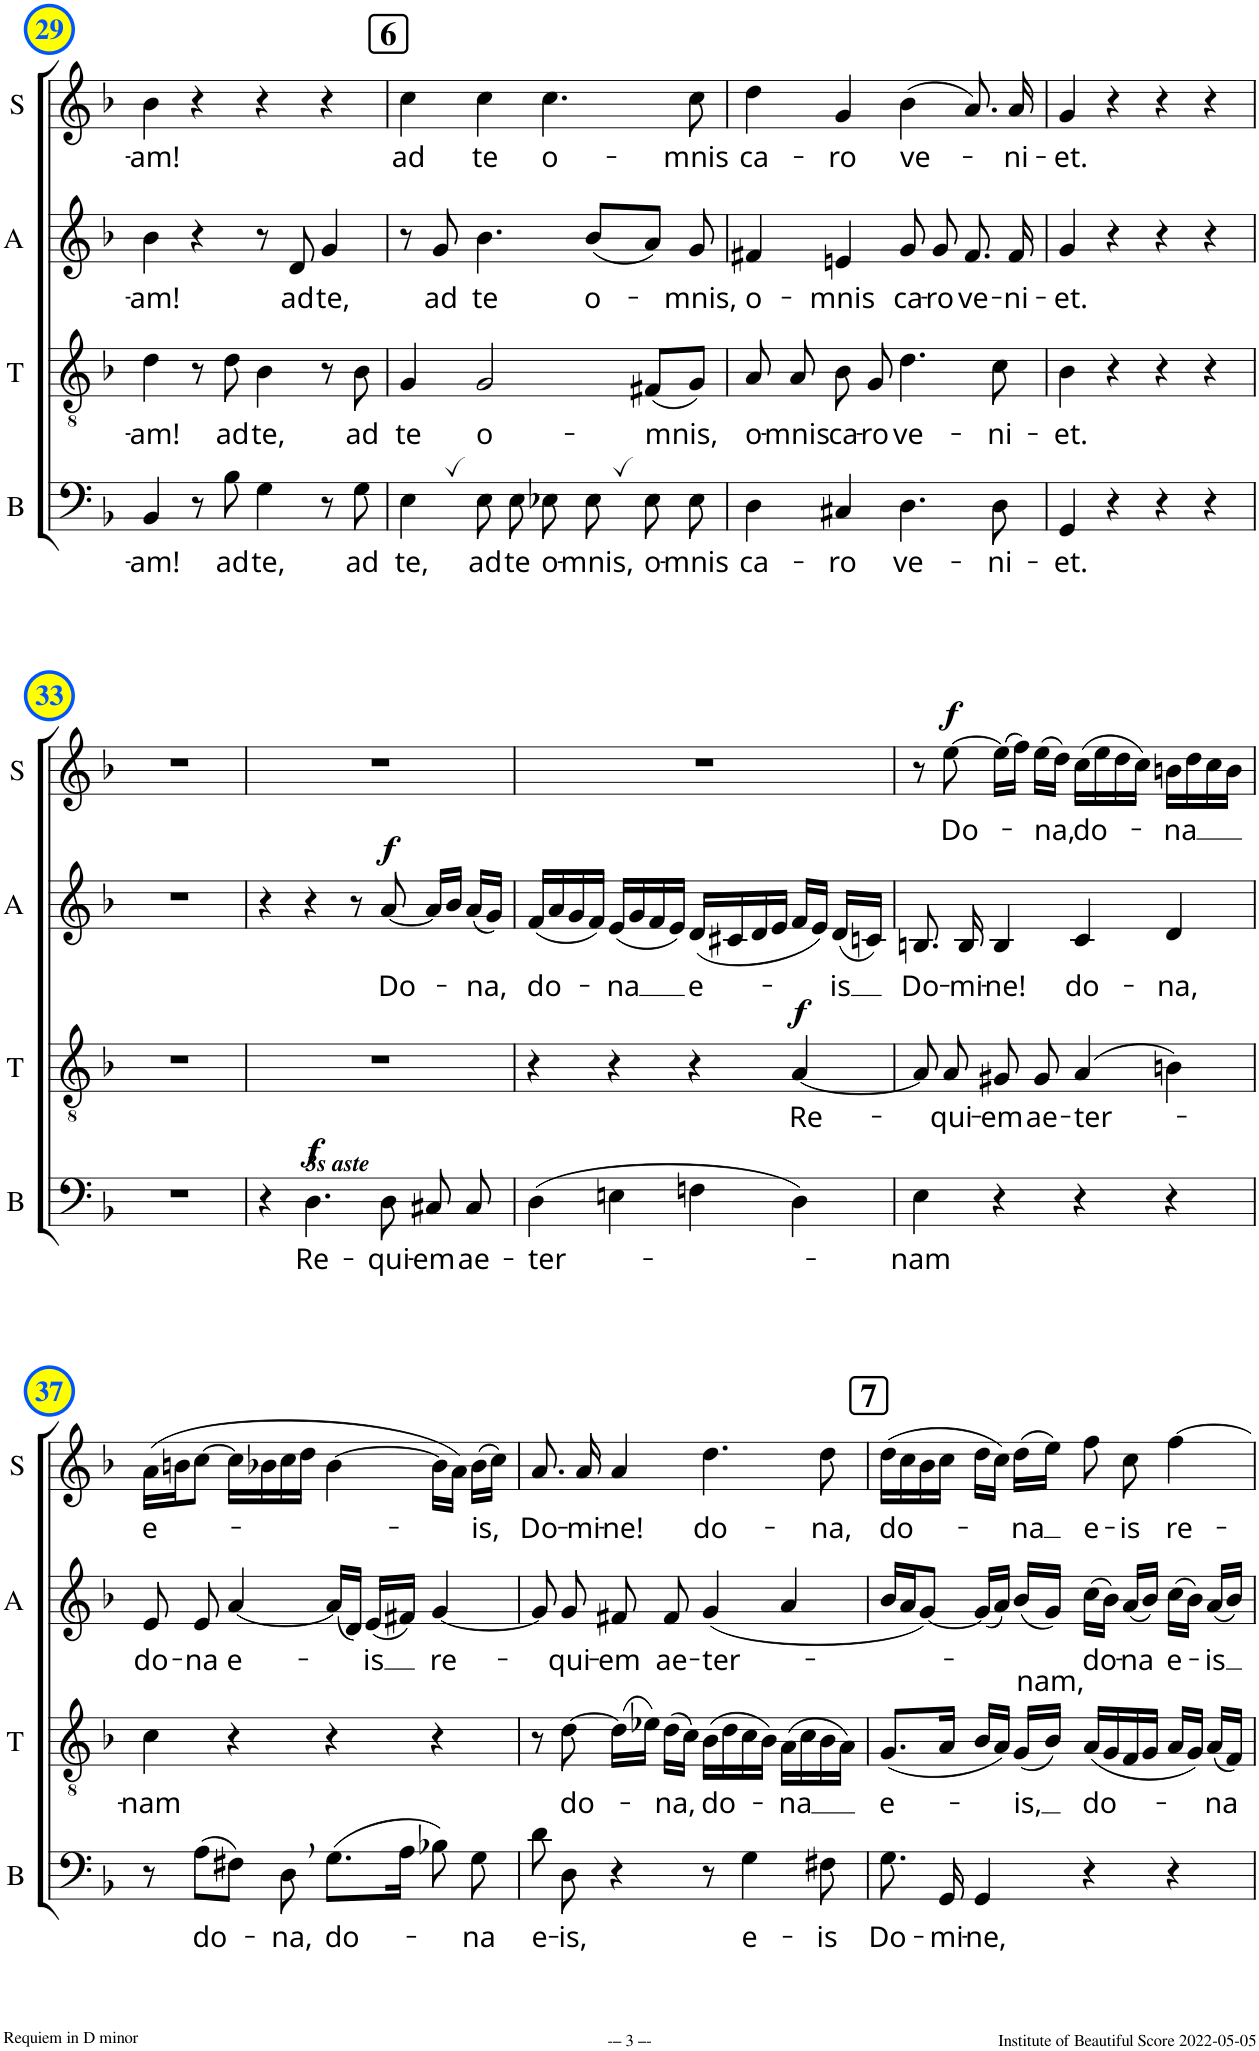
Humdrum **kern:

**kern	**text	**dynam	**kern	**text	**dynam	**kern	**text	**dynam	**kern	**text	**dynam
*part4	*part4	*part4	*part3	*part3	*part3	*part2	*part2	*part2	*part1	*part1	*part1
*staff4	*staff4	*staff4	*staff3	*staff3	*staff3	*staff2	*staff2	*staff2	*staff1	*staff1	*staff1
*I"B	*	*	*I"T	*	*	*I"A	*	*	*I"S	*	*
*I'B	*	*	*I'T	*	*	*I'A	*	*	*I'S	*	*
!!LO:PB:g=z
*clefF4	*	*	*clefGv2	*	*	*clefG2	*	*	*clefG2	*	*
*	*	*	*	*	*	*Trd1c2	*	*	*	*	*
*k[b-]	*	*	*k[b-]	*	*	*k[b-]	*	*	*k[b-]	*	*
*M4/4	*	*	*M4/4	*	*	*M4/4	*	*	*M4/4	*	*
*met(c)	*	*	*met(c)	*	*	*met(c)	*	*	*met(c)	*	*
=29	=29	=29	=29	=29	=29	=29	=29	=29	=29	=29	=29
!	!LO:LY:b	!	!	!LO:LY:b	!	!	!LO:LY:b	!	!	!LO:LY:b	!
4BB-/	-am!	.	4d\	-am!	.	4b-\	-am!	.	4b-\	-am!	.
8r	.	.	8r	.	.	4r	.	.	4r	.	.
!	!LO:LY:b	!	!	!LO:LY:b	!	!	!	!	!	!	!
8B-\	ad	.	8d\	ad	.	.	.	.	.	.	.
!	!LO:LY:b	!	!	!LO:LY:b	!	!	!	!	!	!	!
4G\	te,	.	4B-\	te,	.	8r	.	.	4r	.	.
!	!	!	!	!	!	!	!LO:LY:b	!	!	!	!
.	.	.	.	.	.	8d/	ad	.	.	.	.
!	!	!	!	!	!	!	!LO:LY:b	!	!	!	!
8r	.	.	8r	.	.	4g/	te,	.	4r	.	.
!	!LO:LY:b	!	!	!LO:LY:b	!	!	!	!	!	!	!
8G\	ad	.	8B-\	ad	.	.	.	.	.	.	.
!!LO:REH:place=s1:a:B:cj:fs=14:t=6
=30	=30	=30	=30	=30	=30	=30	=30	=30	=30	=30	=30
!	!LO:LY:b	!	!	!LO:LY:b	!	!	!	!	!	!LO:LY:b	!
4E,\	te,	.	4G/	te	.	8r	.	.	4cc\	ad	.
!	!	!	!	!	!	!	!LO:LY:b	!	!	!	!
.	.	.	.	.	.	8g/	ad	.	.	.	.
!	!LO:LY:b	!	!	!LO:LY:b	!	!	!LO:LY:b	!	!	!LO:LY:b	!
8E\	ad	.	2G/	o-	.	4.b-\	te	.	4cc\	te	.
!	!LO:LY:b	!	!	!	!	!	!	!	!	!	!
8E\	te	.	.	.	.	.	.	.	.	.	.
!	!LO:LY:b	!	!	!	!	!	!	!	!	!LO:LY:b	!
8E-X\	o-	.	.	.	.	.	.	.	4.cc\	o-	.
!	!LO:LY:b	!	!	!	!	!	!LO:LY:b	!	!	!	!
8E-,\	-mnis,	.	.	.	.	(8b-/L	o-	.	.	.	.
!	!LO:LY:b	!	!	!LO:LY:b	!	!	!	!	!	!	!
8E-\	o-	.	(8F#X/L	-mnis,	.	8a/J)	.	.	.	.	.
!	!LO:LY:b	!	!	!	!	!	!LO:LY:b	!	!	!LO:LY:b	!
8E-\	-mnis	.	8G/J)	.	.	8g/	-mnis,	.	8cc\	-mnis	.
=31	=31	=31	=31	=31	=31	=31	=31	=31	=31	=31	=31
!	!LO:LY:b	!	!	!LO:LY:b	!	!	!LO:LY:b	!	!	!LO:LY:b	!
4D\	ca-	.	8A/	o-	.	4f#X/	o-	.	4dd\	ca-	.
!	!	!	!	!LO:LY:b	!	!	!	!	!	!	!
.	.	.	8A/	-mnis	.	.	.	.	.	.	.
!	!LO:LY:b	!	!	!LO:LY:b	!	!	!LO:LY:b	!	!	!LO:LY:b	!
4C#X/	-ro	.	8B-\	ca-	.	4en/	-mnis	.	4g/	-ro	.
!	!	!	!	!LO:LY:b	!	!	!	!	!	!	!
.	.	.	8G/	-ro	.	.	.	.	.	.	.
!	!LO:LY:b	!	!	!LO:LY:b	!	!	!LO:LY:b	!	!	!LO:LY:b	!
4.D\	ve-	.	4.d\	ve-	.	8g/	ca-	.	(4b-\	ve-	.
!	!	!	!	!	!	!	!LO:LY:b	!	!	!	!
.	.	.	.	.	.	8g/	-ro	.	.	.	.
!	!	!	!	!	!	!	!LO:LY:b	!	!	!	!
.	.	.	.	.	.	8.f#/	ve-	.	8.a/)	.	.
!	!LO:LY:b	!	!	!LO:LY:b	!	!	!	!	!	!	!
8D\	-ni-	.	8c\	-ni-	.	.	.	.	.	.	.
!	!	!	!	!	!	!	!LO:LY:b	!	!	!LO:LY:b	!
.	.	.	.	.	.	16f#/	-ni-	.	16a/	-ni-	.
=32	=32	=32	=32	=32	=32	=32	=32	=32	=32	=32	=32
!	!LO:LY:b	!	!	!LO:LY:b	!	!	!LO:LY:b	!	!	!LO:LY:b	!
4GG/	-et.	.	4B-\	-et.	.	4g/	-et.	.	4g/	-et.	.
4r	.	.	4r	.	.	4r	.	.	4r	.	.
4r	.	.	4r	.	.	4r	.	.	4r	.	.
4r	.	.	4r	.	.	4r	.	.	4r	.	.
!!LO:LB:g=z
=33	=33	=33	=33	=33	=33	=33	=33	=33	=33	=33	=33
1r	.	.	1r	.	.	1r	.	.	1r	.	.
=34	=34	=34	=34	=34	=34	=34	=34	=34	=34	=34	=34
4r	.	.	1r	.	.	4r	.	.	1r	.	.
!LO:TX:a:Bi:t=3s aste	!	!	!	!	!	!	!	!	!	!	!
!	!LO:LY:b	!LO:DY:a	!	!	!	!	!	!	!	!	!
4.D\	Re-	f	.	.	.	4r	.	.	.	.	.
.	.	.	.	.	.	8r	.	.	.	.	.
!	!LO:LY:b	!	!	!	!	!	!LO:LY:b	!LO:DY:a	!	!	!
8D\	-qui-	.	.	.	.	[8a/	Do-	f	.	.	.
!	!LO:LY:b	!	!	!	!	!	!	!	!	!	!
8C#X/	-em	.	.	.	.	16a/LL]	.	.	.	.	.
.	.	.	.	.	.	16b-/JJ	.	.	.	.	.
!	!LO:LY:b	!	!	!	!	!	!LO:LY:b	!	!	!	!
8C#/	ae-	.	.	.	.	(16a/LL	-na,	.	.	.	.
.	.	.	.	.	.	16g/JJ)	.	.	.	.	.
=35	=35	=35	=35	=35	=35	=35	=35	=35	=35	=35	=35
!	!LO:LY:b	!	!	!	!	!	!LO:LY:b	!	!	!	!
(4D\	-ter-	.	4r	.	.	(16f/LL	do-	.	1r	.	.
.	.	.	.	.	.	16a/	.	.	.	.	.
.	.	.	.	.	.	16g/	.	.	.	.	.
.	.	.	.	.	.	16f/JJ)	.	.	.	.	.
!	!	!	!	!	!	!	!LO:LY:b	!	!	!	!
4En\	.	.	4r	.	.	(16e/LL	-na	.	.	.	.
.	.	.	.	.	.	16g/	.	.	.	.	.
.	.	.	.	.	.	16f/	.	.	.	.	.
.	.	.	.	.	.	16e/JJ)	.	.	.	.	.
!	!	!	!	!	!	!	!LO:LY:b	!	!	!	!
4Fn\	.	.	4r	.	.	(16d/LL	e-	.	.	.	.
.	.	.	.	.	.	16c#X/	.	.	.	.	.
.	.	.	.	.	.	16d/	.	.	.	.	.
.	.	.	.	.	.	16e/JJ	.	.	.	.	.
!	!	!	!	!LO:LY:b	!LO:DY:a	!	!	!	!	!	!
4D\)	.	.	[4A/	Re-	f	16f/LL	.	.	.	.	.
.	.	.	.	.	.	16e/JJ)	.	.	.	.	.
!	!	!	!	!	!	!	!LO:LY:b	!	!	!	!
.	.	.	.	.	.	(16d/LL	-is	.	.	.	.
.	.	.	.	.	.	16cn/JJ)	.	.	.	.	.
=36	=36	=36	=36	=36	=36	=36	=36	=36	=36	=36	=36
!	!LO:LY:b	!	!	!	!	!	!LO:LY:b	!	!	!	!
4E\	-nam	.	8A/]	.	.	8.Bn/	Do-	.	8r	.	.
!	!	!	!	!LO:LY:b	!	!	!	!	!	!LO:LY:b	!LO:DY:a
.	.	.	8A/	-qui-	.	.	.	.	[8ee\	Do-	f
!	!	!	!	!	!	!	!LO:LY:b	!	!	!	!
.	.	.	.	.	.	16B/	-mi-	.	.	.	.
!	!	!	!	!LO:LY:b	!	!	!LO:LY:b	!	!	!	!
4r	.	.	8G#X/	-em	.	4B/	-ne!	.	(16ee\LL]	.	.
.	.	.	.	.	.	.	.	.	16ff\JJ)	.	.
!	!	!	!	!LO:LY:b	!	!	!	!	!	!LO:LY:b	!
.	.	.	8G#/	ae-	.	.	.	.	(16ee\LL	-na,	.
.	.	.	.	.	.	.	.	.	16dd\JJ)	.	.
!	!	!	!	!LO:LY:b	!	!	!LO:LY:b	!	!	!LO:LY:b	!
4r	.	.	(>4A/	-ter-	.	4c/	do-	.	(16cc\LL	do-	.
.	.	.	.	.	.	.	.	.	16ee\	.	.
.	.	.	.	.	.	.	.	.	16dd\	.	.
.	.	.	.	.	.	.	.	.	16cc\JJ)	.	.
!	!	!	!	!	!	!	!LO:LY:b	!	!	!LO:LY:b	!
4r	.	.	4Bn\)	.	.	4d/	-na,	.	16bn\LL	na	.
.	.	.	.	.	.	.	.	.	16dd\	.	.
.	.	.	.	.	.	.	.	.	16cc\	.	.
.	.	.	.	.	.	.	.	.	16b\JJ	.	.
!!LO:LB:g=z
=37	=37	=37	=37	=37	=37	=37	=37	=37	=37	=37	=37
!	!	!	!	!LO:LY:b	!	!	!LO:LY:b	!	!	!LO:LY:b	!
8r	.	.	4c\	-nam	.	8e/	do-	.	(16a\LL	e-	.
.	.	.	.	.	.	.	.	.	16bn\J	.	.
!	!LO:LY:b	!	!	!	!	!	!LO:LY:b	!	!	!	!
(8A\L	do-	.	.	.	.	8e/	-na	.	[8cc\J	.	.
!	!	!	!	!	!	!	!LO:LY:b	!	!	!	!
8F#X\J)	.	.	4r	.	.	[4a/	e-	.	16cc\LL]	.	.
.	.	.	.	.	.	.	.	.	16b-X\	.	.
!	!LO:LY:b	!	!	!	!	!	!	!	!	!	!
8D,\	-na,	.	.	.	.	.	.	.	16cc\	.	.
.	.	.	.	.	.	.	.	.	16dd\JJ	.	.
!	!LO:LY:b	!	!	!	!	!	!	!	!	!	!
(8.G\L	do-	.	4r	.	.	(16a/LL]	.	.	[4b-\	.	.
.	.	.	.	.	.	16d/JJ)	.	.	.	.	.
!	!	!	!	!	!	!	!LO:LY:b	!	!	!	!
.	.	.	.	.	.	(16e/LL	-is	.	.	.	.
16A\Jk	.	.	.	.	.	16f#X/JJ)	.	.	.	.	.
!	!	!	!	!	!	!	!LO:LY:b	!	!	!	!
8B-X\)	.	.	4r	.	.	[4g/	re-	.	16b-\LL]	.	.
.	.	.	.	.	.	.	.	.	16a\JJ)	.	.
!	!LO:LY:b	!	!	!	!	!	!	!	!	!LO:LY:b	!
8G\	-na	.	.	.	.	.	.	.	(16b-\LL	-is,	.
.	.	.	.	.	.	.	.	.	16cc\JJ)	.	.
=38	=38	=38	=38	=38	=38	=38	=38	=38	=38	=38	=38
!	!LO:LY:b	!	!	!	!	!	!	!	!	!LO:LY:b	!
8d\	e-	.	8r	.	.	8g/]	.	.	8.a/	Do-	.
!	!LO:LY:b	!	!	!LO:LY:b	!	!	!LO:LY:b	!	!	!	!
8D\	-is,	.	[8d\	do-	.	8g/	-qui-	.	.	.	.
!	!	!	!	!	!	!	!	!	!	!LO:LY:b	!
.	.	.	.	.	.	.	.	.	16a/	-mi-	.
!	!	!	!	!	!	!	!LO:LY:b	!	!	!LO:LY:b	!
4r	.	.	(16d\LL]	.	.	8f#X/	-em	.	4a/	-ne!	.
.	.	.	16e-X\JJ)	.	.	.	.	.	.	.	.
!	!	!	!	!LO:LY:b	!	!	!LO:LY:b	!	!	!	!
.	.	.	(16d\LL	-na,	.	8f#/	ae-	.	.	.	.
.	.	.	16c\JJ)	.	.	.	.	.	.	.	.
!	!	!	!	!LO:LY:b	!	!	!LO:LY:b	!	!	!LO:LY:b	!
8r	.	.	(16B-\LL	do-	.	(4g/	-ter-	.	4.dd\	do-	.
.	.	.	16d\	.	.	.	.	.	.	.	.
!	!LO:LY:b	!	!	!	!	!	!	!	!	!	!
4G\	e-	.	16c\	.	.	.	.	.	.	.	.
.	.	.	16B-\JJ)	.	.	.	.	.	.	.	.
!	!	!	!	!LO:LY:b	!	!	!	!	!	!	!
.	.	.	(16A\LL	-na	.	4a/	.	.	.	.	.
.	.	.	16c\	.	.	.	.	.	.	.	.
!	!LO:LY:b	!	!	!	!	!	!	!	!	!LO:LY:b	!
8F#X\	-is	.	16B-\	.	.	.	.	.	8dd\	-na,	.
.	.	.	16A\JJ)	.	.	.	.	.	.	.	.
!!LO:REH:place=s1:a:B:cj:fs=14:t=7
=39	=39	=39	=39	=39	=39	=39	=39	=39	=39	=39	=39
!	!LO:LY:b	!	!	!LO:LY:b	!	!	!	!	!	!LO:LY:b	!
8.G\	Do-	.	(8.G/L	e-	.	16b-/LL	.	.	(16dd\LL	do-	.
.	.	.	.	.	.	16a/J	.	.	16cc\	.	.
.	.	.	.	.	.	[8g/J)	.	.	16b-\	.	.
!	!LO:LY:b	!	!	!	!	!	!	!	!	!	!
16GG/	-mi-	.	16A/Jk	.	.	.	.	.	16cc\JJ	.	.
!	!LO:LY:b	!	!	!	!	!	!	!	!	!	!
4GG/	-ne,	.	16B-/LL	.	.	(16g/LL]	.	.	16dd\LL	.	.
.	.	.	16A/JJ)	.	.	16a/JJ)	.	.	16cc\JJ)	.	.
!	!	!	!	!LO:LY:b	!	!	!LO:LY:b	!	!	!LO:LY:b	!
.	.	.	(16G/LL	-is,	.	(16b-/LL	-nam,	.	(16dd\LL	-na	.
.	.	.	16B-/JJ)	.	.	16g/JJ)	.	.	16ee\JJ)	.	.
!	!	!	!	!LO:LY:b	!	!	!LO:LY:b	!	!	!LO:LY:b	!
4r	.	.	(16A/LL	do-	.	(16cc\LL	do-	.	8ff\	e-	.
.	.	.	16G/	.	.	16b-\JJ)	.	.	.	.	.
!	!	!	!	!	!	!	!LO:LY:b	!	!	!LO:LY:b	!
.	.	.	16F/	.	.	(16a/LL	-na	.	8cc\	-is	.
.	.	.	16G/JJ	.	.	16b-/JJ)	.	.	.	.	.
!	!	!	!	!	!	!	!LO:LY:b	!	!	!LO:LY:b	!
4r	.	.	16A/LL	.	.	(16cc\LL	e-	.	[4ff\	re-	.
.	.	.	16G/JJ)	.	.	16b-\JJ)	.	.	.	.	.
!	!	!	!	!LO:LY:b	!	!	!LO:LY:b	!	!	!	!
.	.	.	(16A/LL	-na	.	(16a/LL	-is	.	.	.	.
.	.	.	16F/JJ)	.	.	16b-/JJ)	.	.	.	.	.
=	=	=	=	=	=	=	=	=	=	=	=
*-	*-	*-	*-	*-	*-	*-	*-	*-	*-	*-	*-
